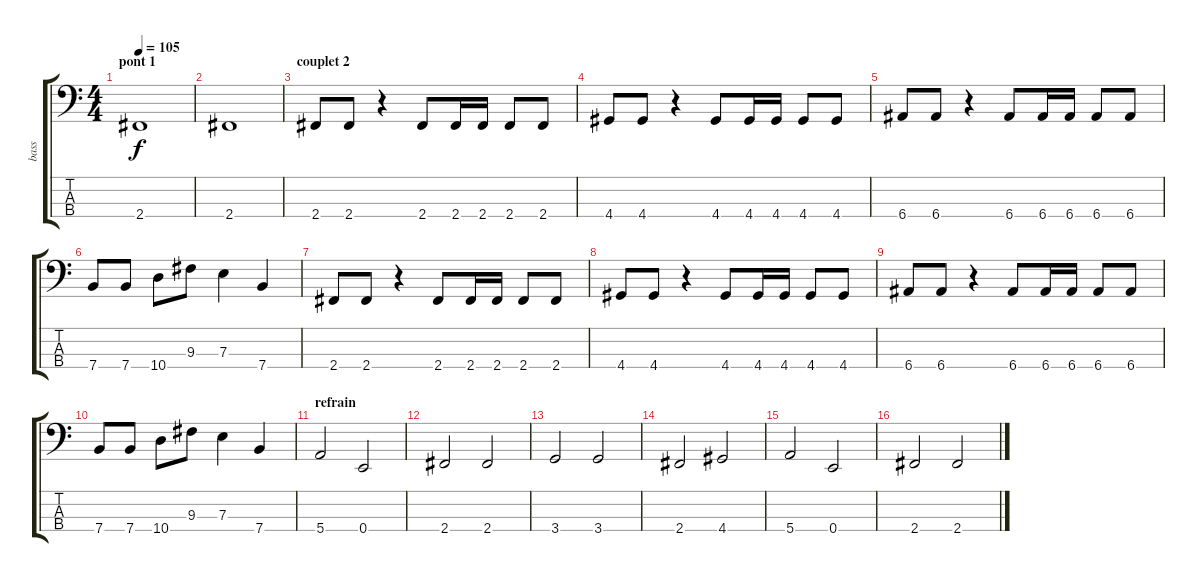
\track ("bass" "bass") {instrument electricbassfinger}
\staff {score tabs}
\tuning (G2 D2 A1 E1) {hide}
\ts (4 4)
\section ("" "pont 1")
\tempo 105
\clef f4
\ks c
2.4.1{dy f} |
2.4.1 |
\section ("" "couplet 2")
2.4.8 2.4.8 r.4 2.4.8 2.4.16 2.4.16 2.4.8 2.4.8 |
4.4.8 4.4.8 r.4 4.4.8 4.4.16 4.4.16 4.4.8 4.4.8 |
6.4.8 6.4.8 r.4 6.4.8 6.4.16 6.4.16 6.4.8 6.4.8 |
7.4.8 7.4.8 10.4.8 9.3.8 7.3.4 7.4.4 |
2.4.8 2.4.8 r.4 2.4.8 2.4.16 2.4.16 2.4.8 2.4.8 |
4.4.8 4.4.8 r.4 4.4.8 4.4.16 4.4.16 4.4.8 4.4.8 |
6.4.8 6.4.8 r.4 6.4.8 6.4.16 6.4.16 6.4.8 6.4.8 |
7.4.8 7.4.8 10.4.8 9.3.8 7.3.4 7.4.4 |
\section ("" "refrain")
5.4.2 0.4.2 |
2.4.2 2.4.2 |
3.4.2 3.4.2 |
2.4.2 4.4.2 |
5.4.2 0.4.2 |
2.4.2 2.4.2
